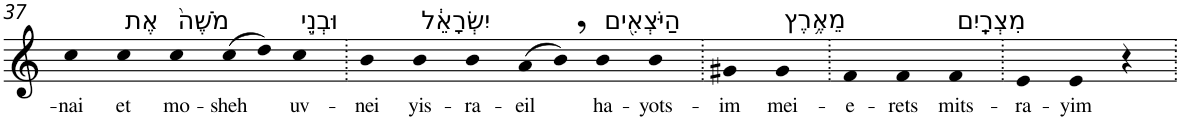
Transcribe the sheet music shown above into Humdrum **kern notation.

**kern	**text
*part1	*part1
*staff1	*staff1
*I"Piano	*
*I'Pno	*
!!LO:PB:g=z
*clefG2	*
*k[]	*
=37	=37
!	!LO:LY:b
4cc	-nai
!LO:TX:a:t=אֶת	!
!	!LO:LY:b
4cc	et
!LO:TX:a:t=מֹשֶׁה֙	!
!	!LO:LY:b
4cc	mo-
!	!LO:LY:b
(>8cc	-sheh
8dd)	.
!LO:TX:a:t=וּבְנֵ֣י	!
!	!LO:LY:b
4cc	uv-
=38.	=38.
!	!LO:LY:b
4b	-nei
!LO:TX:a:t=יִשְׂרָאֵ֔ל	!
!	!LO:LY:b
4b	yis-
!	!LO:LY:b
4b	-ra-
!	!LO:LY:b
(>8a	-eil
8b,)	.
!LO:TX:a:t=הַיֹּצְאִ֖ים	!
!	!LO:LY:b
4b	ha-
!	!LO:LY:b
4b	-yots-
=39.	=39.
!	!LO:LY:b
4g#X	-im
!LO:TX:a:t=מֵאֶ֥רֶץ	!
!	!LO:LY:b
4g#	mei-
=40.	=40.
!	!LO:LY:b
4f	-e-
!	!LO:LY:b
4f	-rets
!LO:TX:a:t=מִצְרָֽיִם	!
!	!LO:LY:b
4f	mits-
=41.	=41.
!	!LO:LY:b
4e	-ra-
!	!LO:LY:b
4e	-yim
4r	.
=.	=.
*-	*-
